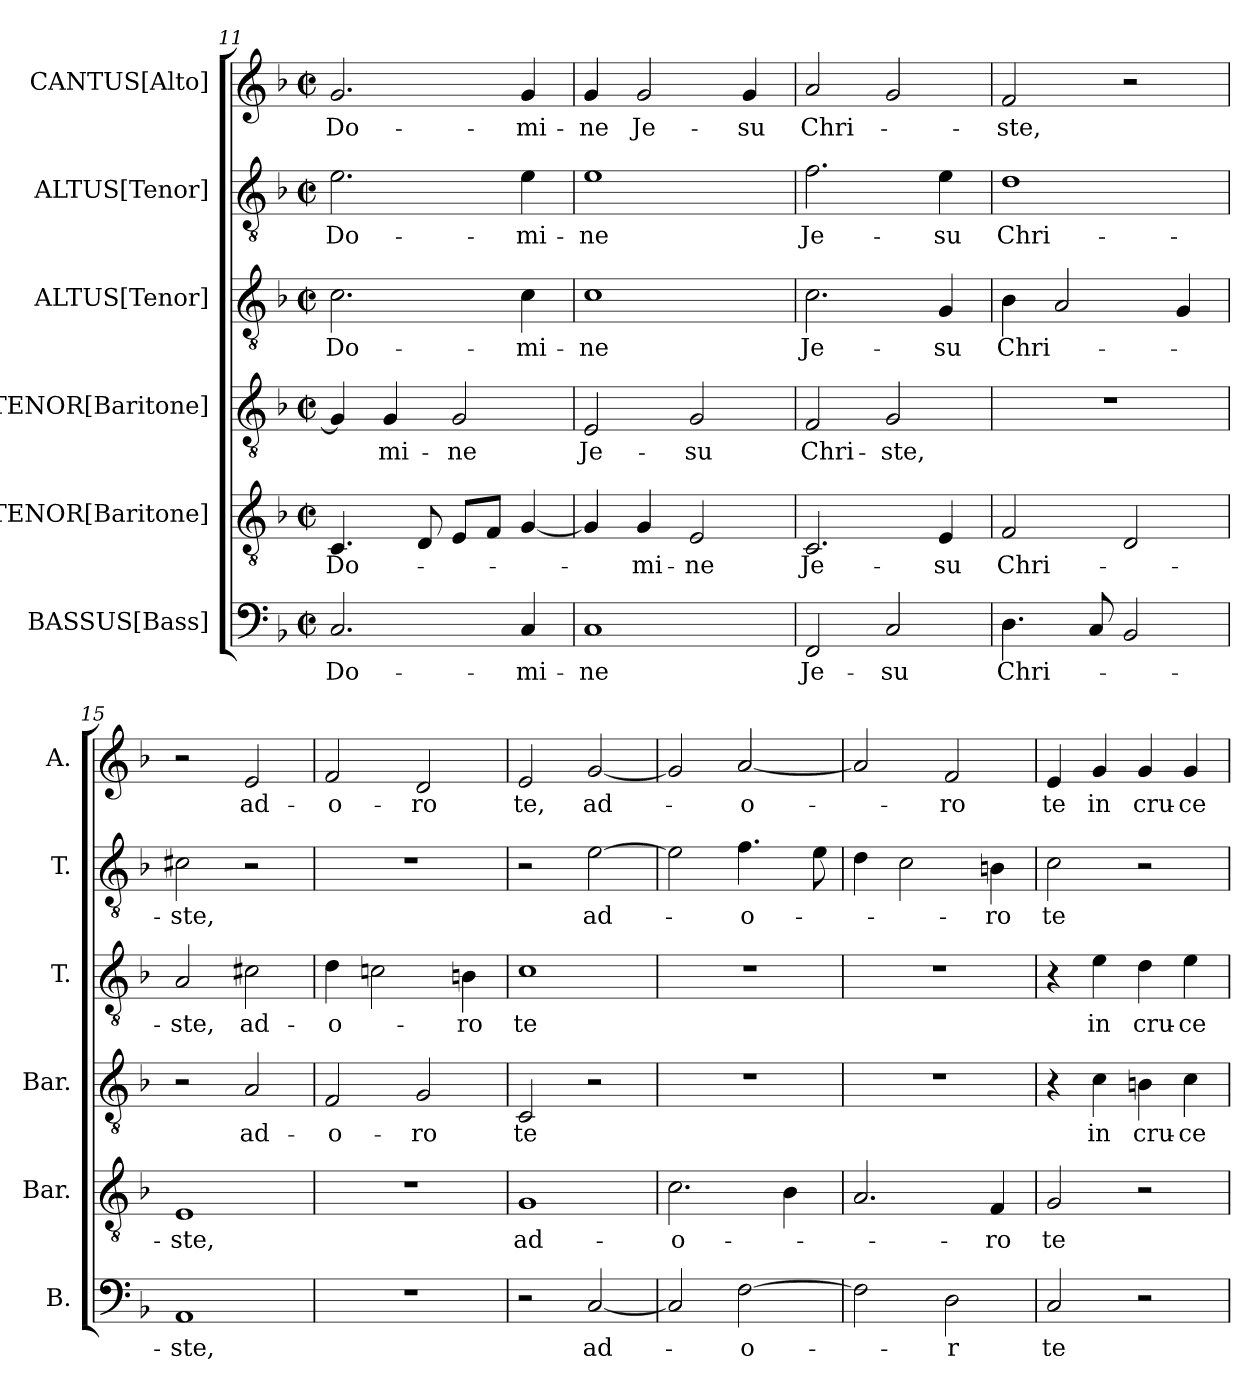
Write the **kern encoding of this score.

**kern	**text	**kern	**text	**kern	**text	**kern	**text	**kern	**text	**kern	**text
*part6	*part6	*part5	*part5	*part4	*part4	*part3	*part3	*part2	*part2	*part1	*part1
*staff6	*staff6	*staff5	*staff5	*staff4	*staff4	*staff3	*staff3	*staff2	*staff2	*staff1	*staff1
*I"BASSUS[Bass]	*	*I"TENOR[Baritone]	*	*I"TENOR[Baritone]	*	*I"ALTUS[Tenor]	*	*I"ALTUS[Tenor]	*	*I"CANTUS[Alto]	*
*I'B.	*	*I'Bar.	*	*I'Bar.	*	*I'T.	*	*I'T.	*	*I'A.	*
*clefF4	*	*clefGv2	*	*clefGv2	*	*clefGv2	*	*clefGv2	*	*clefG2	*
*	*	*ITrd7c12	*	*ITrd7c12	*	*ITrd7c12	*	*ITrd7c12	*	*	*
*k[b-]	*	*k[b-]	*	*k[b-]	*	*k[b-]	*	*k[b-]	*	*k[b-]	*
*F:	*	*F:	*	*F:	*	*F:	*	*F:	*	*F:	*
*M2/2	*	*M2/2	*	*M2/2	*	*M2/2	*	*M2/2	*	*M2/2	*
*met(c|)	*	*met(c|)	*	*met(c|)	*	*met(c|)	*	*met(c|)	*	*met(c|)	*
=11	=11	=11	=11	=11	=11	=11	=11	=11	=11	=11	=11
!	!LO:LY:b	!	!LO:LY:b	!	!	!	!LO:LY:b	!	!LO:LY:b	!	!LO:LY:b
2.C/	Do-	4.CC/	Do-	4GG/]	.	2.C\	Do-	2.E\	Do-	2.g/	Do-
!	!	!	!	!	!LO:LY:b	!	!	!	!	!	!
.	.	.	.	4GG/	-mi-	.	.	.	.	.	.
.	.	8DD/	.	.	.	.	.	.	.	.	.
!	!	!	!	!	!LO:LY:b	!	!	!	!	!	!
.	.	8EE/L	.	2GG/	-ne	.	.	.	.	.	.
.	.	8FF/J	.	.	.	.	.	.	.	.	.
!	!LO:LY:b	!	!	!	!	!	!LO:LY:b	!	!LO:LY:b	!	!LO:LY:b
4C/	-mi-	[<4GG/	.	.	.	4C\	-mi-	4E\	-mi-	4g/	-mi-
=12	=12	=12	=12	=12	=12	=12	=12	=12	=12	=12	=12
!	!LO:LY:b	!	!	!	!LO:LY:b	!	!LO:LY:b	!	!LO:LY:b	!	!LO:LY:b
1C	-ne	4GG/]	.	2EE/	Je-	1C	-ne	1E	-ne	4g/	-ne
!	!	!	!LO:LY:b	!	!	!	!	!	!	!	!LO:LY:b
.	.	4GG/	-mi-	.	.	.	.	.	.	2g/	Je-
!	!	!	!LO:LY:b	!	!LO:LY:b	!	!	!	!	!	!
.	.	2EE/	-ne	2GG/	-su	.	.	.	.	.	.
!	!	!	!	!	!	!	!	!	!	!	!LO:LY:b
.	.	.	.	.	.	.	.	.	.	4g/	-su
=13	=13	=13	=13	=13	=13	=13	=13	=13	=13	=13	=13
!	!LO:LY:b	!	!LO:LY:b	!	!LO:LY:b	!	!LO:LY:b	!	!LO:LY:b	!	!LO:LY:b
2FF/	Je-	2.CC/	Je-	2FF/	Chri-	2.C\	Je-	2.F\	Je-	2a/	Chri-
!	!LO:LY:b	!	!	!	!LO:LY:b	!	!	!	!	!	!
2C/	-su	.	.	2GG/	-ste,	.	.	.	.	2g/	.
!	!	!	!LO:LY:b	!	!	!	!LO:LY:b	!	!LO:LY:b	!	!
.	.	4EE/	-su	.	.	4GG/	-su	4E\	-su	.	.
=14	=14	=14	=14	=14	=14	=14	=14	=14	=14	=14	=14
!	!LO:LY:b	!	!LO:LY:b	!	!	!	!LO:LY:b	!	!LO:LY:b	!	!LO:LY:b
4.D\	Chri-	2FF/	Chri-	1r	.	4BB-\	Chri-	1D	Chri-	2f/	-ste,
.	.	.	.	.	.	2AA/	.	.	.	.	.
8C/	.	.	.	.	.	.	.	.	.	.	.
2BB-/	.	2DD/	.	.	.	.	.	.	.	2r	.
.	.	.	.	.	.	4GG/	.	.	.	.	.
=15	=15	=15	=15	=15	=15	=15	=15	=15	=15	=15	=15
!	!LO:LY:b	!	!LO:LY:b	!	!	!	!LO:LY:b	!	!LO:LY:b	!	!
1AA	-ste,	1EE	-ste,	2r	.	2AA/	-ste,	2C#X\	-ste,	2r	.
!	!	!	!	!	!LO:LY:b	!	!LO:LY:b	!	!	!	!LO:LY:b
.	.	.	.	2AA/	ad-	2C#X\	ad-	2r	.	2e/	ad-
=16	=16	=16	=16	=16	=16	=16	=16	=16	=16	=16	=16
!	!	!	!	!	!LO:LY:b	!	!LO:LY:b	!	!	!	!LO:LY:b
1r	.	1r	.	2FF/	-o-	4D\	-o-	1r	.	2f/	-o-
.	.	.	.	.	.	2Cn\	.	.	.	.	.
!	!	!	!	!	!LO:LY:b	!	!	!	!	!	!LO:LY:b
.	.	.	.	2GG/	-ro	.	.	.	.	2d/	-ro
!	!	!	!	!	!	!	!LO:LY:b	!	!	!	!
.	.	.	.	.	.	4BBn\	-ro	.	.	.	.
=17	=17	=17	=17	=17	=17	=17	=17	=17	=17	=17	=17
!	!	!	!LO:LY:b	!	!LO:LY:b	!	!LO:LY:b	!	!	!	!LO:LY:b
2r	.	1GG	ad-	2CC/	te	1C	te	2r	.	2e/	te,
!	!LO:LY:b	!	!	!	!	!	!	!	!LO:LY:b	!	!LO:LY:b
[<2C/	ad-	.	.	2r	.	.	.	[>2E\	ad-	[<2g/	ad-
!!LO:PB:g=z
=18	=18	=18	=18	=18	=18	=18	=18	=18	=18	=18	=18
!	!	!	!LO:LY:b	!	!	!	!	!	!	!	!
2C/]	.	2.C\	-o-	1r	.	1r	.	2E\]	.	2g/]	.
!	!LO:LY:b	!	!	!	!	!	!	!	!LO:LY:b	!	!LO:LY:b
[>2F\	-o-	.	.	.	.	.	.	4.F\	-o-	[<2a/	-o-
.	.	4BB-\	.	.	.	.	.	.	.	.	.
.	.	.	.	.	.	.	.	8E\	.	.	.
=19	=19	=19	=19	=19	=19	=19	=19	=19	=19	=19	=19
2F\]	.	2.AA/	.	1r	.	1r	.	4D\	.	2a/]	.
.	.	.	.	.	.	.	.	2C\	.	.	.
!	!LO:LY:b	!	!	!	!	!	!	!	!	!	!LO:LY:b
2D\	-r	.	.	.	.	.	.	.	.	2f/	-ro
!	!	!	!LO:LY:b	!	!	!	!	!	!LO:LY:b	!	!
.	.	4FF/	-ro	.	.	.	.	4BBn\	-ro	.	.
=20	=20	=20	=20	=20	=20	=20	=20	=20	=20	=20	=20
!	!LO:LY:b	!	!LO:LY:b	!	!	!	!	!	!LO:LY:b	!	!LO:LY:b
2C/	te	2GG/	te	4r	.	4r	.	2C\	te	4e/	te
!	!	!	!	!	!LO:LY:b	!	!LO:LY:b	!	!	!	!LO:LY:b
.	.	.	.	4C\	in	4E\	in	.	.	4g/	in
!	!	!	!	!	!LO:LY:b	!	!LO:LY:b	!	!	!	!LO:LY:b
2r	.	2r	.	4BBn\	cru-	4D\	cru-	2r	.	4g/	cru-
!	!	!	!	!	!LO:LY:b	!	!LO:LY:b	!	!	!	!LO:LY:b
.	.	.	.	4C\	-ce	4E\	-ce	.	.	4g/	-ce
=	=	=	=	=	=	=	=	=	=	=	=
*-	*-	*-	*-	*-	*-	*-	*-	*-	*-	*-	*-
